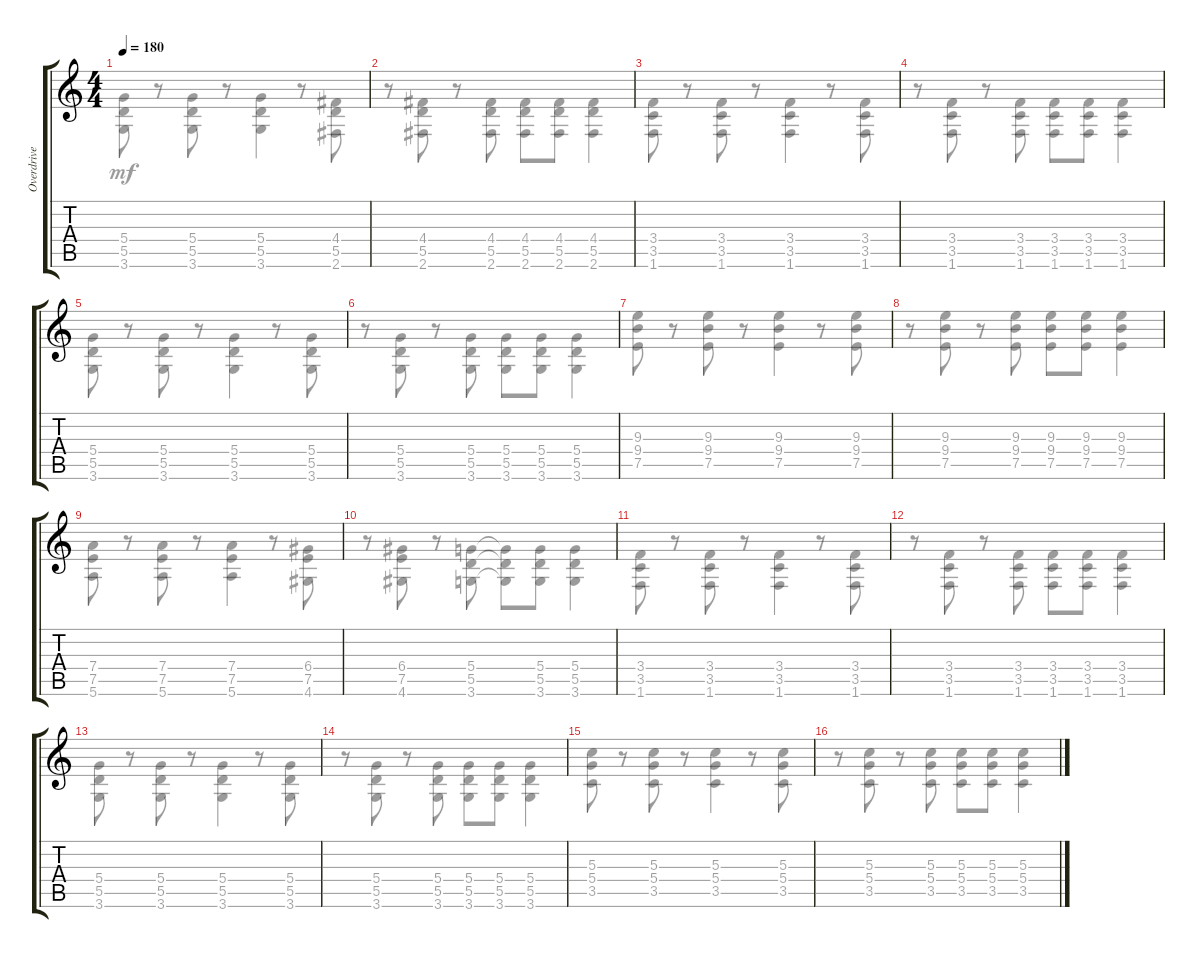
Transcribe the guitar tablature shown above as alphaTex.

\track ("Overdrive Guitar" "Overdrive ") {instrument distortionguitar}
\staff {score tabs}
\tuning (E4 B3 G3 D3 A2 E2) {hide}
\voice
\ts (4 4)
\tempo 180
\clef g2
\ks c
|
|
|
|
|
|
|
|
|
|
|
|
|
|
|
\voice
\clef g2
\ks c
(5.4 5.5 3.6).8{dy mf} r.8 (5.4 5.5 3.6).8 r.8 (5.4 5.5 3.6).4 r.8 (4.4 5.5 2.6).8 |
r.8 (4.4 5.5 2.6).8 r.8 (4.4 5.5 2.6).8 (4.4 5.5 2.6).8 (4.4 5.5 2.6).8 (4.4 5.5 2.6).4 |
(3.4 3.5 1.6).8 r.8 (3.4 3.5 1.6).8 r.8 (3.4 3.5 1.6).4 r.8 (3.4 3.5 1.6).8 |
r.8 (3.4 3.5 1.6).8 r.8 (3.4 3.5 1.6).8 (3.4 3.5 1.6).8 (3.4 3.5 1.6).8 (3.4 3.5 1.6).4 |
(5.4 5.5 3.6).8 r.8 (5.4 5.5 3.6).8 r.8 (5.4 5.5 3.6).4 r.8 (5.4 5.5 3.6).8 |
r.8 (5.4 5.5 3.6).8 r.8 (5.4 5.5 3.6).8 (5.4 5.5 3.6).8 (5.4 5.5 3.6).8 (5.4 5.5 3.6).4 |
(9.3 9.4 7.5).8 r.8 (9.3 9.4 7.5).8 r.8 (9.3 9.4 7.5).4 r.8 (9.3 9.4 7.5).8 |
r.8 (9.3 9.4 7.5).8 r.8 (9.3 9.4 7.5).8 (9.3 9.4 7.5).8 (9.3 9.4 7.5).8 (9.3 9.4 7.5).4 |
(7.4 7.5 5.6).8 r.8 (7.4 7.5 5.6).8 r.8 (7.4 7.5 5.6).4 r.8 (6.4 7.5 4.6).8 |
r.8 (6.4 7.5 4.6).8 r.8 (5.4 5.5 3.6).8 (5.4{t} 5.5{t} 3.6{t}).8 (5.4 5.5 3.6).8 (5.4 5.5 3.6).4 |
(3.4 3.5 1.6).8 r.8 (3.4 3.5 1.6).8 r.8 (3.4 3.5 1.6).4 r.8 (3.4 3.5 1.6).8 |
r.8 (3.4 3.5 1.6).8 r.8 (3.4 3.5 1.6).8 (3.4 3.5 1.6).8 (3.4 3.5 1.6).8 (3.4 3.5 1.6).4 |
(5.4 5.5 3.6).8 r.8 (5.4 5.5 3.6).8 r.8 (5.4 5.5 3.6).4 r.8 (5.4 5.5 3.6).8 |
r.8 (5.4 5.5 3.6).8 r.8 (5.4 5.5 3.6).8 (5.4 5.5 3.6).8 (5.4 5.5 3.6).8 (5.4 5.5 3.6).4 |
(5.3 5.4 3.5).8 r.8 (5.3 5.4 3.5).8 r.8 (5.3 5.4 3.5).4 r.8 (5.3 5.4 3.5).8 |
r.8 (5.3 5.4 3.5).8 r.8 (5.3 5.4 3.5).8 (5.3 5.4 3.5).8 (5.3 5.4 3.5).8 (5.3 5.4 3.5).4
